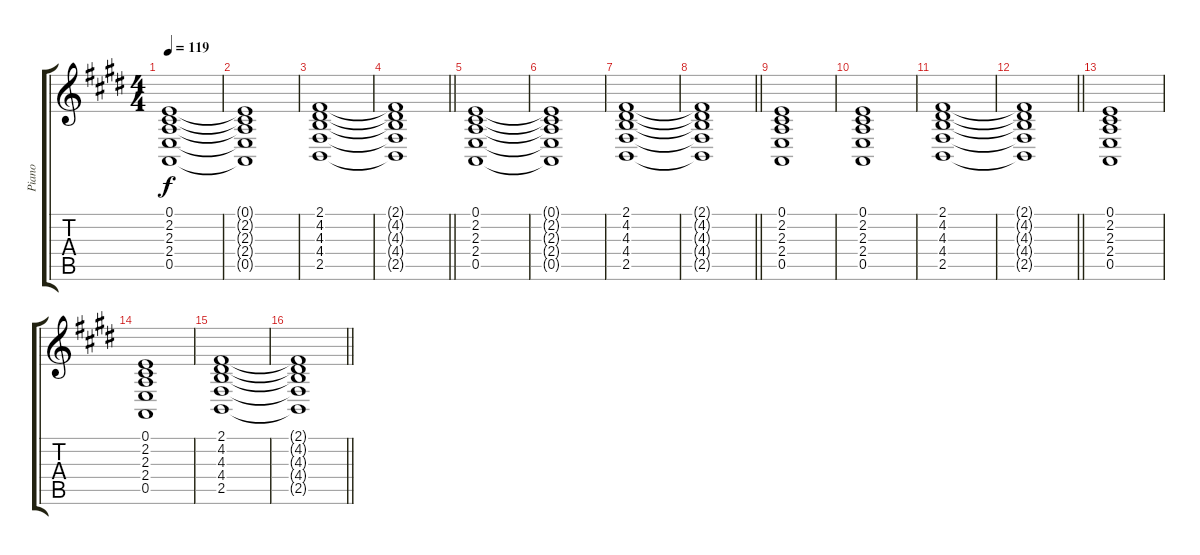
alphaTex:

\track ("Piano" "Piano") {instrument acousticgrandpiano}
\staff {score tabs}
\tuning (E4 B3 G3 D3 A2 E2) {hide}
\ts (4 4)
\tempo 119
\clef g2
\ks e
(0.1 2.2 2.3 2.4 0.5).1{dy f} |
(0.1{t} 2.2{t} 2.3{t} 2.4{t} 0.5{t}).1 |
(2.1 4.2 4.3 4.4 2.5).1 |
\barLineRight lightlight
(2.1{t} 4.2{t} 4.3{t} 4.4{t} 2.5{t}).1 |
(0.1 2.2 2.3 2.4 0.5).1 |
(0.1{t} 2.2{t} 2.3{t} 2.4{t} 0.5{t}).1 |
(2.1 4.2 4.3 4.4 2.5).1 |
\barLineRight lightlight
(2.1{t} 4.2{t} 4.3{t} 4.4{t} 2.5{t}).1 |
(0.1 2.2 2.3 2.4 0.5).1 |
(0.1 2.2 2.3 2.4 0.5).1 |
(2.1 4.2 4.3 4.4 2.5).1 |
\barLineRight lightlight
(2.1{t} 4.2{t} 4.3{t} 4.4{t} 2.5{t}).1 |
(0.1 2.2 2.3 2.4 0.5).1 |
(0.1 2.2 2.3 2.4 0.5).1 |
(2.1 4.2 4.3 4.4 2.5).1 |
\barLineRight lightlight
(2.1{t} 4.2{t} 4.3{t} 4.4{t} 2.5{t}).1
